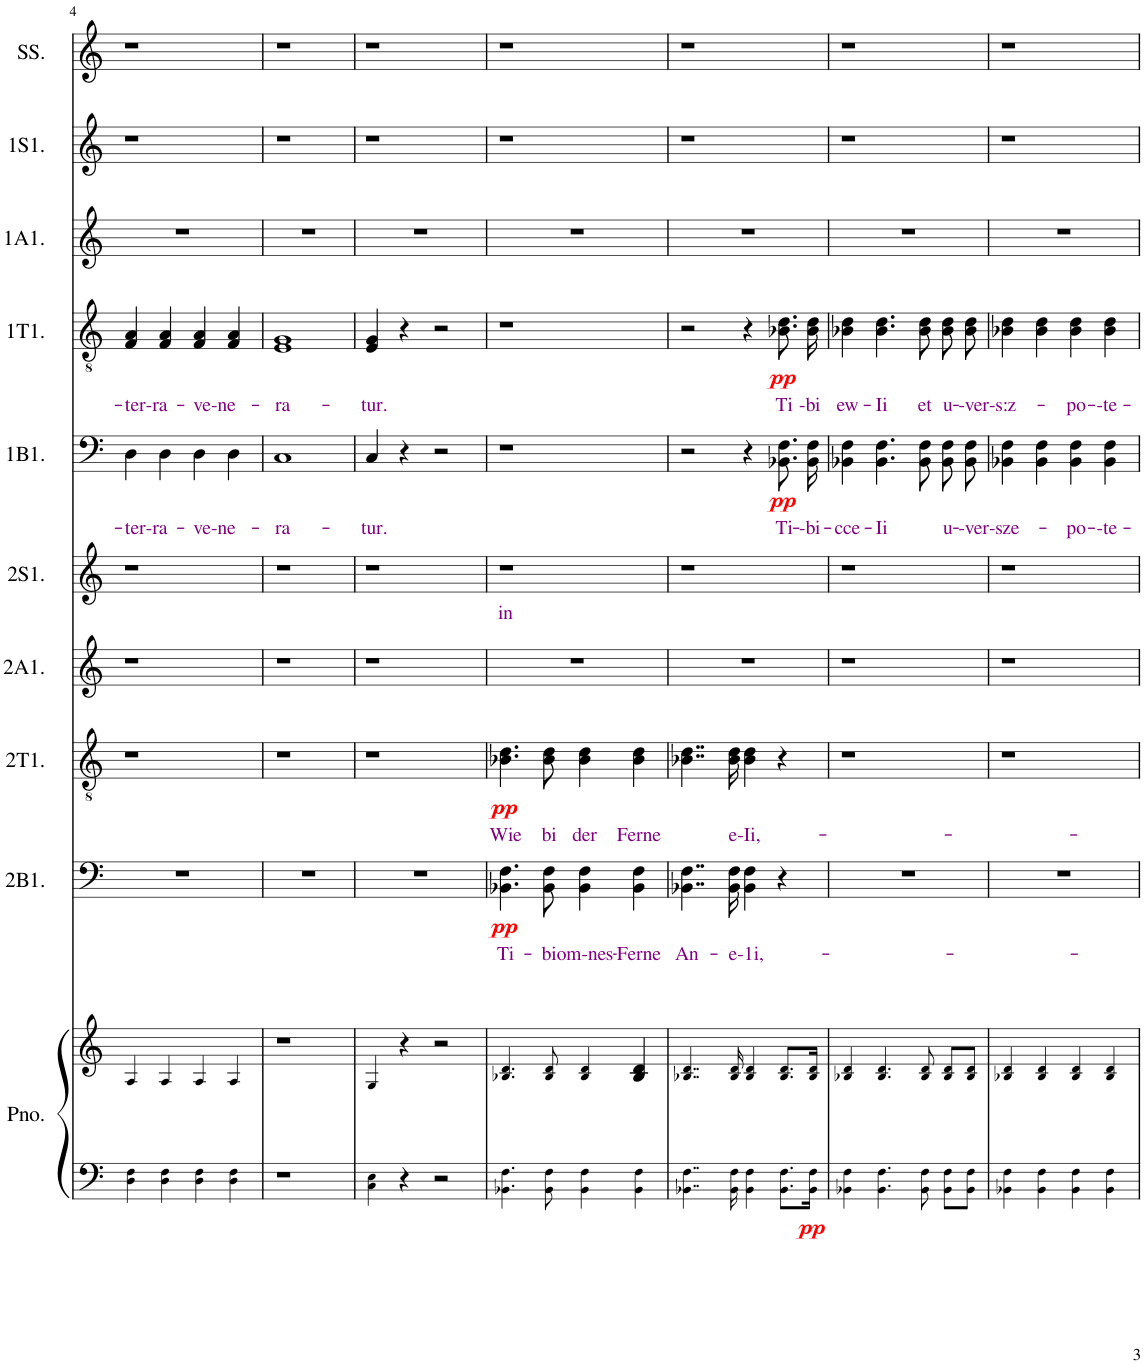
**kern	**kern	**dynam	**kern	**text	**dynam	**kern	**text	**dynam	**kern	**kern	**text	**kern	**text	**dynam	**kern	**text	**dynam	**kern	**kern	**kern
*part10	*part10	*part10	*part9	*part9	*part9	*part8	*part8	*part8	*part7	*part6	*part6	*part5	*part5	*part5	*part4	*part4	*part4	*part3	*part2	*part1
*staff11	*staff10	*staff10/11	*staff9	*staff9	*staff9	*staff8	*staff8	*staff8	*staff7	*staff6	*staff6	*staff5	*staff5	*staff5	*staff4	*staff4	*staff4	*staff3	*staff2	*staff1
*I"Piano	*	*	*I"C2 Bass 1	*	*	*I"C2 Tenor 1	*	*	*I"C2 Alto 1	*I"C1 Soprano 1	*	*I"C1 Bass 1	*	*	*I"C1 Tenor 1	*	*	*I"C1 Alto 1	*I"C1 Soprano 1	*I"Soprano Solo
*I'Pno.	*	*	*I'2B1.	*	*	*I'2T1.	*	*	*I'2A1.	*I'2S1.	*	*I'1B1.	*	*	*I'1T1.	*	*	*I'1A1.	*I'1S1.	*I'SS.
!!LO:PB:g=z
*clefF4	*clefG2	*	*clefF4	*	*	*clefGv2	*	*	*clefG2	*clefG2	*	*clefF4	*	*	*clefGv2	*	*	*clefG2	*clefG2	*clefG2
*	*	*	*	*	*	*	*	*	*Trd1c2	*	*	*	*	*	*	*	*	*Trd1c2	*	*
*k[]	*k[]	*	*k[]	*	*	*k[]	*	*	*k[]	*k[]	*	*k[]	*	*	*k[]	*	*	*k[]	*k[]	*k[]
*M4/4	*M4/4	*	*M4/4	*	*	*M4/4	*	*	*M4/4	*M4/4	*	*M4/4	*	*	*M4/4	*	*	*M4/4	*M4/4	*M4/4
*met(c)	*met(c)	*	*met(c)	*	*	*met(c)	*	*	*met(c)	*met(c)	*	*met(c)	*	*	*met(c)	*	*	*met(c)	*met(c)	*met(c)
=4	=4	=4	=4	=4	=4	=4	=4	=4	=4	=4	=4	=4	=4	=4	=4	=4	=4	=4	=4	=4
!	!	!	!	!	!	!	!	!	!	!	!	!	!LO:LY:b:color=#800080	!	!	!LO:LY:b:color=#800080	!	!	!	!
4D!\ 4F!\	4A!/	.	1r	.	.	1r	.	.	1r	1r	.	4D\	-ter-ra-	.	4F/ 4A/	-ter-ra-	.	1r	1r	1r
4D!\ 4F!\	4A!/	.	.	.	.	.	.	.	.	.	.	4D\	.	.	4F/ 4A/	.	.	.	.	.
!	!	!	!	!	!	!	!	!	!	!	!	!	!LO:LY:b:color=#800080	!	!	!LO:LY:b:color=#800080	!	!	!	!
4D!\ 4F!\	4A!/	.	.	.	.	.	.	.	.	.	.	4D\	-ve-ne-	.	4F/ 4A/	-ve-ne-	.	.	.	.
4D!\ 4F!\	4A!/	.	.	.	.	.	.	.	.	.	.	4D\	.	.	4F/ 4A/	.	.	.	.	.
=5	=5	=5	=5	=5	=5	=5	=5	=5	=5	=5	=5	=5	=5	=5	=5	=5	=5	=5	=5	=5
!	!	!	!	!	!	!	!	!	!	!	!	!	!LO:LY:b:color=#800080	!	!	!LO:LY:b:color=#800080	!	!	!	!
1r	1r	.	1r	.	.	1r	.	.	1r	1r	.	1C	-ra-	.	1E 1G	-ra-	.	1r	1r	1r
=6	=6	=6	=6	=6	=6	=6	=6	=6	=6	=6	=6	=6	=6	=6	=6	=6	=6	=6	=6	=6
!	!	!	!	!	!	!	!	!	!	!	!	!	!LO:LY:b:color=#800080	!	!	!LO:LY:b:color=#800080	!	!	!	!
4C!\ 4E!\	4G!/	.	1r	.	.	1r	.	.	1r	1r	.	4C/	-tur.	.	4E/ 4G/	-tur.	.	1r	1r	1r
4r	4r	.	.	.	.	.	.	.	.	.	.	4r	.	.	4r	.	.	.	.	.
2r	2r	.	.	.	.	.	.	.	.	.	.	2r	.	.	2r	.	.	.	.	.
=7	=7	=7	=7	=7	=7	=7	=7	=7	=7	=7	=7	=7	=7	=7	=7	=7	=7	=7	=7	=7
!	!	!	!	!LO:LY:b:color=#800080	!LO:DY:b	!	!LO:LY:b:color=#800080	!LO:DY:b	!	!	!LO:LY:b:color=#800080	!	!	!	!	!	!	!	!	!
4.BB-X!\ 4.F!\	4.B-X!/ 4.d!/	.	4.BB-X\ 4.F\	Ti-	pp	4.B-X\ 4.d\	Wie	pp	1r	1r	in	1r	.	.	1r	.	.	1r	1r	1r
!	!	!	!	!LO:LY:b:color=#800080	!	!	!LO:LY:b:color=#800080	!	!	!	!	!	!	!	!	!	!	!	!	!
8BB-!\ 8F!\	8B-!/ 8d!/	.	8BB-\ 8F\	-bi	.	8B-\ 8d\	bi	.	.	.	.	.	.	.	.	.	.	.	.	.
!	!	!	!	!LO:LY:b:color=#800080	!	!	!LO:LY:b:color=#800080	!	!	!	!	!	!	!	!	!	!	!	!	!
4BB-!\ 4F!\	4B-!/ 4d!/	.	4BB-\ 4F\	om-nes-	.	4B-\ 4d\	der	.	.	.	.	.	.	.	.	.	.	.	.	.
!	!	!	!	!LO:LY:b:color=#800080	!	!	!LO:LY:b:color=#800080	!	!	!	!	!	!	!	!	!	!	!	!	!
4BB-!\ 4F!\	4B-/ 4d/	.	4BB-\ 4F\	-Ferne	.	4B-\ 4d\	Ferne	.	.	.	.	.	.	.	.	.	.	.	.	.
=8	=8	=8	=8	=8	=8	=8	=8	=8	=8	=8	=8	=8	=8	=8	=8	=8	=8	=8	=8	=8
!	!	!	!	!LO:LY:b:color=#800080	!	!	!	!	!	!	!	!	!	!	!	!	!	!	!	!
4..BB-X!\ 4..F!\	4..B-X!/ 4..d!/	.	4..BB-X\ 4..F\	An-	.	4..B-X\ 4..d\	.	.	1r	1r	.	2r	.	.	2r	.	.	1r	1r	1r
!	!	!	!	!LO:LY:b:color=#800080	!	!	!LO:LY:b:color=#800080	!	!	!	!	!	!	!	!	!	!	!	!	!
16BB-!\ 16F!\	16B-!/ 16d!/	.	16BB-\ 16F\	-e-1i,-	.	16B-\ 16d\	e-Ii,-	.	.	.	.	.	.	.	.	.	.	.	.	.
4BB-!\ 4F!\	4B-!/ 4d!/	.	4BB-\ 4F\	.	.	4B-\ 4d\	.	.	.	.	.	4r	.	.	4r	.	.	.	.	.
!	!	!	!	!	!	!	!	!	!	!	!	!	!LO:LY:b:color=#800080	!LO:DY:b	!	!LO:LY:b:color=#800080	!LO:DY:b	!	!	!
8.BB-!\ 8.F!\L	8.B-!/ 8.d!/L	.	4r	.	.	4r	.	.	.	.	.	8.BB-X\ 8.F\L	Ti-	pp	8.B-X\ 8.d\L	Ti	pp	.	.	.
!	!	!LO:DY:b=2	!	!	!	!	!	!	!	!	!	!	!LO:LY:b:color=#800080	!	!	!LO:LY:b:color=#800080	!	!	!	!
16BB-!\ 16F!\Jk	16B-!/ 16d!/Jk	pp	.	.	.	.	.	.	.	.	.	16BB-\ 16F\Jk	--bi-	.	16B-\ 16d\Jk	-bi	.	.	.	.
=9	=9	=9	=9	=9	=9	=9	=9	=9	=9	=9	=9	=9	=9	=9	=9	=9	=9	=9	=9	=9
!	!	!	!	!	!	!	!	!	!	!	!	!	!LO:LY:b:color=#800080	!	!	!LO:LY:b:color=#800080	!	!	!	!
4BB-X!\ 4F!\	4B-X!/ 4d!/	.	1r	.	.	1r	.	.	1r	1r	.	4BB-X\ 4F\	-cce-	.	4B-X\ 4d\	ew-	.	1r	1r	1r
!	!	!	!	!	!	!	!	!	!	!	!	!	!LO:LY:b:color=#800080	!	!	!LO:LY:b:color=#800080	!	!	!	!
4.BB-!\ 4.F!\	4.B-!/ 4.d!/	.	.	.	.	.	.	.	.	.	.	4.BB-\ 4.F\	-Ii	.	4.B-\ 4.d\	-Ii	.	.	.	.
!	!	!	!	!	!	!	!	!	!	!	!	!	!	!	!	!LO:LY:b:color=#800080	!	!	!	!
8BB-!\ 8F!\	8B-!/ 8d!/	.	.	.	.	.	.	.	.	.	.	8BB-\ 8F\	.	.	8B-\ 8d\	et	.	.	.	.
!	!	!	!	!	!	!	!	!	!	!	!	!	!LO:LY:b:color=#800080	!	!	!LO:LY:b:color=#800080	!	!	!	!
8BB-!\ 8F!\L	8B-!/ 8d!/L	.	.	.	.	.	.	.	.	.	.	8BB-\ 8F\L	u-	.	8B-\ 8d\L	u-	.	.	.	.
!	!	!	!	!	!	!	!	!	!	!	!	!	!LO:LY:b:color=#800080	!	!	!LO:LY:b:color=#800080	!	!	!	!
8BB-!\ 8F!\J	8B-!/ 8d!/J	.	.	.	.	.	.	.	.	.	.	8BB-\ 8F\J	--ver-sze-	.	8B-\ 8d\J	--ver-s:z-	.	.	.	.
=10	=10	=10	=10	=10	=10	=10	=10	=10	=10	=10	=10	=10	=10	=10	=10	=10	=10	=10	=10	=10
4BB-X!\ 4F!\	4B-X!/ 4d!/	.	1r	.	.	1r	.	.	1r	1r	.	4BB-X\ 4F\	.	.	4B-X\ 4d\	.	.	1r	1r	1r
4BB-!\ 4F!\	4B-!/ 4d!/	.	.	.	.	.	.	.	.	.	.	4BB-\ 4F\	.	.	4B-\ 4d\	.	.	.	.	.
!	!	!	!	!	!	!	!	!	!	!	!	!	!LO:LY:b:color=#800080	!	!	!LO:LY:b:color=#800080	!	!	!	!
4BB-!\ 4F!\	4B-!/ 4d!/	.	.	.	.	.	.	.	.	.	.	4BB-\ 4F\	-po-	.	4B-\ 4d\	-po-	.	.	.	.
!	!	!	!	!	!	!	!	!	!	!	!	!	!LO:LY:b:color=#800080	!	!	!LO:LY:b:color=#800080	!	!	!	!
4BB-!\ 4F!\	4B-!/ 4d!/	.	.	.	.	.	.	.	.	.	.	4BB-\ 4F\	--te-	.	4B-\ 4d\	--te-	.	.	.	.
=	=	=	=	=	=	=	=	=	=	=	=	=	=	=	=	=	=	=	=	=
*-	*-	*-	*-	*-	*-	*-	*-	*-	*-	*-	*-	*-	*-	*-	*-	*-	*-	*-	*-	*-
